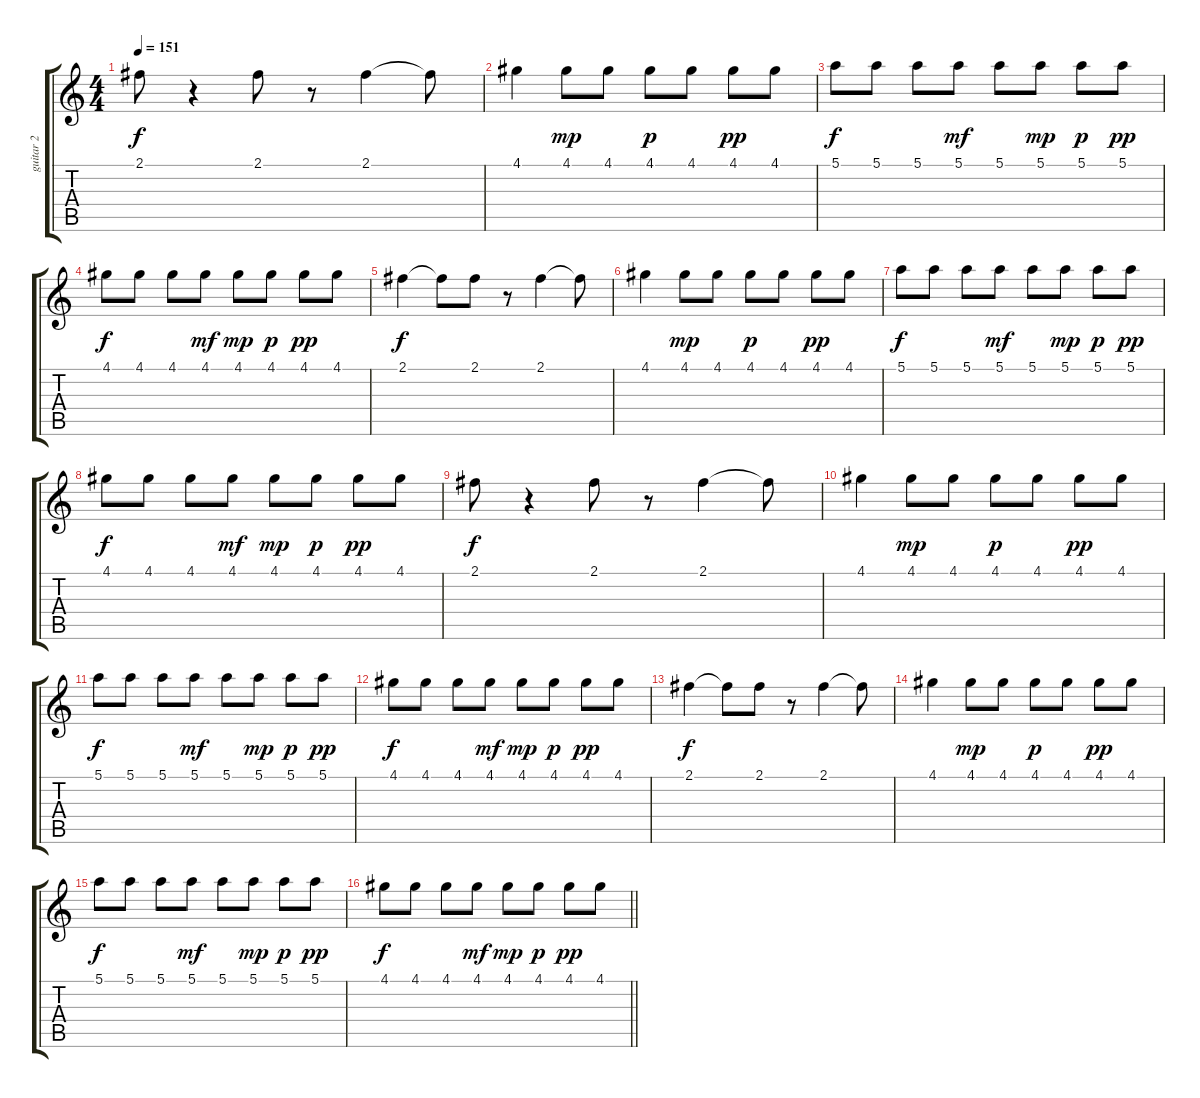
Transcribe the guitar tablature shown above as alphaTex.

\track ("guitar 2" "guitar 2") {instrument electricguitarjazz}
\staff {score tabs}
\tuning (E4 B3 G3 D3 A2 E2) {hide}
\ts (4 4)
\tempo 151
\clef g2
\ks c
2.1.8{dy f} r.4 2.1.8{balance 16} r.8 2.1.4{balance 0} 2.1{t}.8 |
4.1.4{balance 8} 4.1.8{dy mp} 4.1.8 4.1.8{dy p} 4.1.8 4.1.8{dy pp} 4.1.8 |
5.1.8{dy f} 5.1.8 5.1.8 5.1.8{dy mf} 5.1.8 5.1.8{dy mp} 5.1.8{dy p} 5.1.8{dy pp} |
4.1.8{dy f} 4.1.8 4.1.8 4.1.8{dy mf} 4.1.8{dy mp} 4.1.8{dy p} 4.1.8{dy pp} 4.1.8 |
2.1.4{dy f} 2.1{t}.8 2.1.8{balance 16} r.8 2.1.4{balance 0} 2.1{t}.8 |
4.1.4{balance 8} 4.1.8{dy mp} 4.1.8 4.1.8{dy p} 4.1.8 4.1.8{dy pp} 4.1.8 |
5.1.8{dy f} 5.1.8 5.1.8 5.1.8{dy mf} 5.1.8 5.1.8{dy mp} 5.1.8{dy p} 5.1.8{dy pp} |
4.1.8{dy f} 4.1.8 4.1.8 4.1.8{dy mf} 4.1.8{dy mp} 4.1.8{dy p} 4.1.8{dy pp} 4.1.8 |
2.1.8{dy f} r.4 2.1.8{balance 16} r.8 2.1.4{balance 0} 2.1{t}.8 |
4.1.4{balance 8} 4.1.8{dy mp} 4.1.8 4.1.8{dy p} 4.1.8 4.1.8{dy pp} 4.1.8 |
5.1.8{dy f} 5.1.8 5.1.8 5.1.8{dy mf} 5.1.8 5.1.8{dy mp} 5.1.8{dy p} 5.1.8{dy pp} |
4.1.8{dy f} 4.1.8 4.1.8 4.1.8{dy mf} 4.1.8{dy mp} 4.1.8{dy p} 4.1.8{dy pp} 4.1.8 |
2.1.4{dy f} 2.1{t}.8 2.1.8{balance 16} r.8 2.1.4{balance 0} 2.1{t}.8 |
4.1.4{balance 8} 4.1.8{dy mp} 4.1.8 4.1.8{dy p} 4.1.8 4.1.8{dy pp} 4.1.8 |
5.1.8{dy f} 5.1.8 5.1.8 5.1.8{dy mf} 5.1.8 5.1.8{dy mp} 5.1.8{dy p} 5.1.8{dy pp} |
\barLineRight lightlight
4.1.8{dy f} 4.1.8 4.1.8 4.1.8{dy mf} 4.1.8{dy mp} 4.1.8{dy p} 4.1.8{dy pp} 4.1.8
